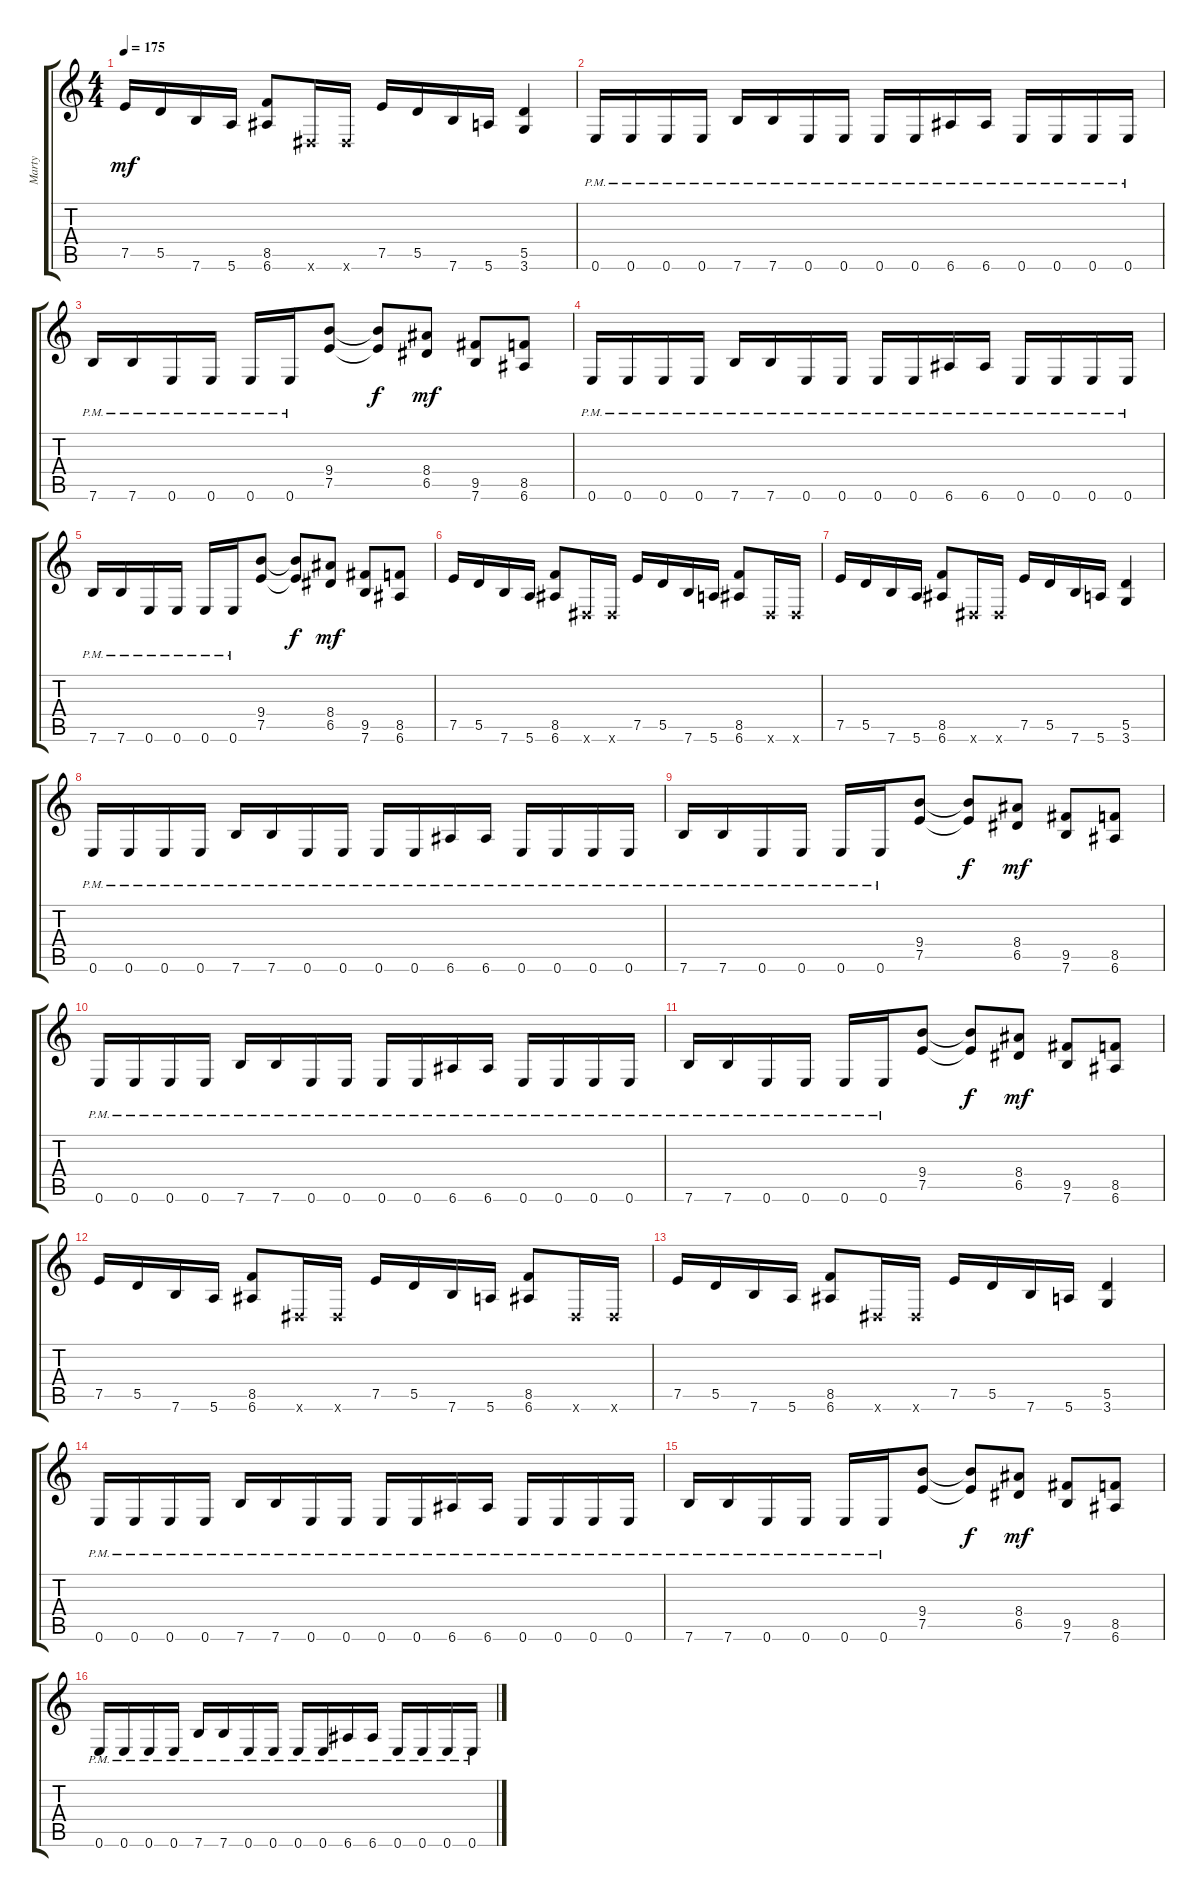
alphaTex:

\track ("Marty" "Marty") {instrument distortionguitar}
\staff {score tabs}
\tuning (E4 B3 G3 D3 A2 E2) {hide}
\ts (4 4)
\tempo 175
\clef g2
\ks c
7.5.16{dy mf} 5.5.16 7.6.16 5.6.16 (8.5 6.6).8 -1.6{x}.16 -1.6{x}.16 7.5.16 5.5.16 7.6.16 5.6.16 (5.5 3.6).4 |
0.6{pm}.16 0.6{pm}.16 0.6{pm}.16 0.6{pm}.16 7.6{pm}.16 7.6{pm}.16 0.6{pm}.16 0.6{pm}.16 0.6{pm}.16 0.6{pm}.16 6.6{pm}.16 6.6{pm}.16 0.6{pm}.16 0.6{pm}.16 0.6{pm}.16 0.6{pm}.16 |
7.6{pm}.16 7.6{pm}.16 0.6{pm}.16 0.6{pm}.16 0.6{pm}.16 0.6{pm}.16 (9.4 7.5).8 (9.4{t} 7.5{t}).8{dy f} (8.4 6.5).8{dy mf} (9.5 7.6).8 (8.5 6.6).8 |
0.6{pm}.16 0.6{pm}.16 0.6{pm}.16 0.6{pm}.16 7.6{pm}.16 7.6{pm}.16 0.6{pm}.16 0.6{pm}.16 0.6{pm}.16 0.6{pm}.16 6.6{pm}.16 6.6{pm}.16 0.6{pm}.16 0.6{pm}.16 0.6{pm}.16 0.6{pm}.16 |
7.6{pm}.16 7.6{pm}.16 0.6{pm}.16 0.6{pm}.16 0.6{pm}.16 0.6{pm}.16 (9.4 7.5).8 (9.4{t} 7.5{t}).8{dy f} (8.4 6.5).8{dy mf} (9.5 7.6).8 (8.5 6.6).8 |
7.5.16 5.5.16 7.6.16 5.6.16 (8.5 6.6).8 -1.6{x}.16 -1.6{x}.16 7.5.16 5.5.16 7.6.16 5.6.16 (8.5 6.6).8 -1.6{x}.16 -1.6{x}.16 |
7.5.16 5.5.16 7.6.16 5.6.16 (8.5 6.6).8 -1.6{x}.16 -1.6{x}.16 7.5.16 5.5.16 7.6.16 5.6.16 (5.5 3.6).4 |
0.6{pm}.16 0.6{pm}.16 0.6{pm}.16 0.6{pm}.16 7.6{pm}.16 7.6{pm}.16 0.6{pm}.16 0.6{pm}.16 0.6{pm}.16 0.6{pm}.16 6.6{pm}.16 6.6{pm}.16 0.6{pm}.16 0.6{pm}.16 0.6{pm}.16 0.6{pm}.16 |
7.6{pm}.16 7.6{pm}.16 0.6{pm}.16 0.6{pm}.16 0.6{pm}.16 0.6{pm}.16 (9.4 7.5).8 (9.4{t} 7.5{t}).8{dy f} (8.4 6.5).8{dy mf} (9.5 7.6).8 (8.5 6.6).8 |
0.6{pm}.16 0.6{pm}.16 0.6{pm}.16 0.6{pm}.16 7.6{pm}.16 7.6{pm}.16 0.6{pm}.16 0.6{pm}.16 0.6{pm}.16 0.6{pm}.16 6.6{pm}.16 6.6{pm}.16 0.6{pm}.16 0.6{pm}.16 0.6{pm}.16 0.6{pm}.16 |
7.6{pm}.16 7.6{pm}.16 0.6{pm}.16 0.6{pm}.16 0.6{pm}.16 0.6{pm}.16 (9.4 7.5).8 (9.4{t} 7.5{t}).8{dy f} (8.4 6.5).8{dy mf} (9.5 7.6).8 (8.5 6.6).8 |
7.5.16 5.5.16 7.6.16 5.6.16 (8.5 6.6).8 -1.6{x}.16 -1.6{x}.16 7.5.16 5.5.16 7.6.16 5.6.16 (8.5 6.6).8 -1.6{x}.16 -1.6{x}.16 |
7.5.16 5.5.16 7.6.16 5.6.16 (8.5 6.6).8 -1.6{x}.16 -1.6{x}.16 7.5.16 5.5.16 7.6.16 5.6.16 (5.5 3.6).4 |
0.6{pm}.16 0.6{pm}.16 0.6{pm}.16 0.6{pm}.16 7.6{pm}.16 7.6{pm}.16 0.6{pm}.16 0.6{pm}.16 0.6{pm}.16 0.6{pm}.16 6.6{pm}.16 6.6{pm}.16 0.6{pm}.16 0.6{pm}.16 0.6{pm}.16 0.6{pm}.16 |
7.6{pm}.16 7.6{pm}.16 0.6{pm}.16 0.6{pm}.16 0.6{pm}.16 0.6{pm}.16 (9.4 7.5).8 (9.4{t} 7.5{t}).8{dy f} (8.4 6.5).8{dy mf} (9.5 7.6).8 (8.5 6.6).8 |
0.6{pm}.16 0.6{pm}.16 0.6{pm}.16 0.6{pm}.16 7.6{pm}.16 7.6{pm}.16 0.6{pm}.16 0.6{pm}.16 0.6{pm}.16 0.6{pm}.16 6.6{pm}.16 6.6{pm}.16 0.6{pm}.16 0.6{pm}.16 0.6{pm}.16 0.6{pm}.16
